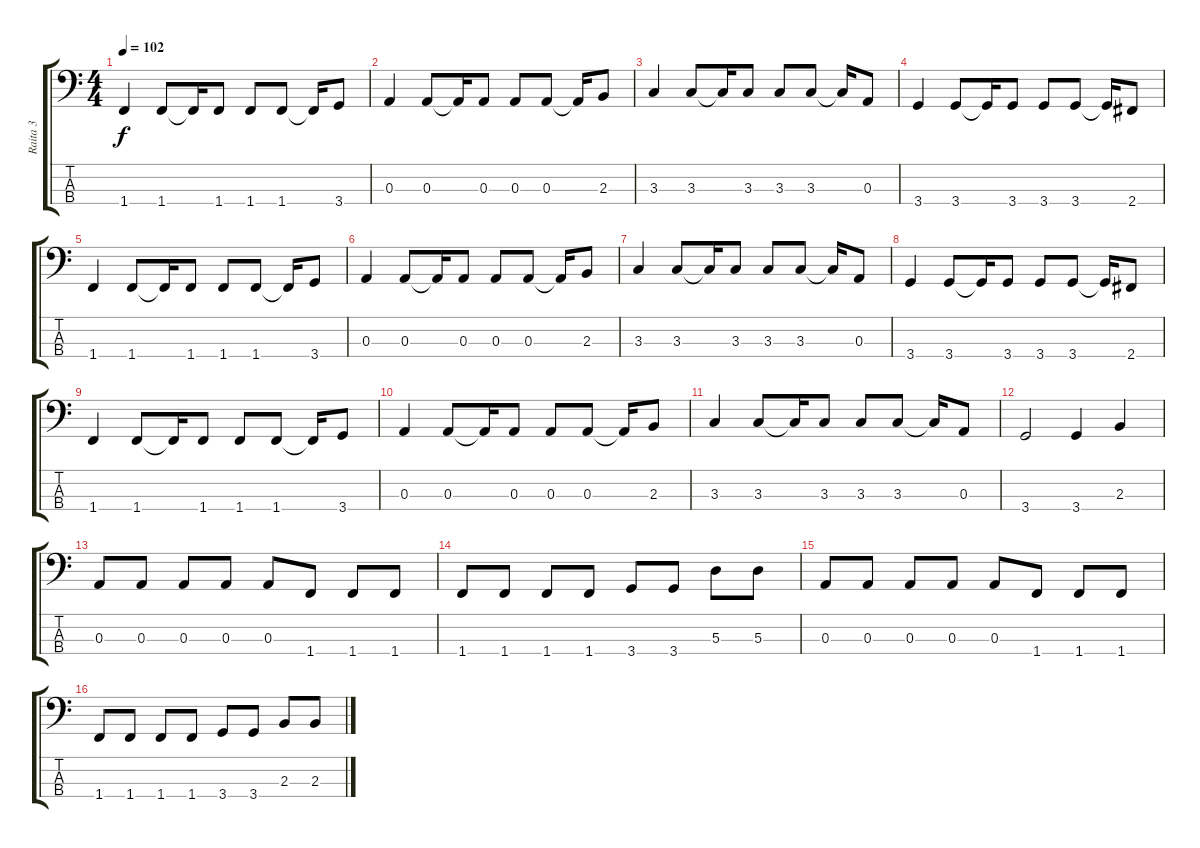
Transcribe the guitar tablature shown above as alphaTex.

\track ("Raita 3" "Raita 3") {instrument electricbassfinger}
\staff {score tabs}
\tuning (G2 D2 A1 E1) {hide}
\ts (4 4)
\tempo 102
\clef f4
\ks c
1.4.4{dy f} 1.4.8 1.4{t}.16 1.4.8 1.4.8 1.4.8 1.4{t}.16 3.4.8 |
0.3.4 0.3.8 0.3{t}.16 0.3.8 0.3.8 0.3.8 0.3{t}.16 2.3.8 |
3.3.4 3.3.8 3.3{t}.16 3.3.8 3.3.8 3.3.8 3.3{t}.16 0.3.8 |
3.4.4 3.4.8 3.4{t}.16 3.4.8 3.4.8 3.4.8 3.4{t}.16 2.4.8 |
1.4.4 1.4.8 1.4{t}.16 1.4.8 1.4.8 1.4.8 1.4{t}.16 3.4.8 |
0.3.4 0.3.8 0.3{t}.16 0.3.8 0.3.8 0.3.8 0.3{t}.16 2.3.8 |
3.3.4 3.3.8 3.3{t}.16 3.3.8 3.3.8 3.3.8 3.3{t}.16 0.3.8 |
3.4.4 3.4.8 3.4{t}.16 3.4.8 3.4.8 3.4.8 3.4{t}.16 2.4.8 |
1.4.4 1.4.8 1.4{t}.16 1.4.8 1.4.8 1.4.8 1.4{t}.16 3.4.8 |
0.3.4 0.3.8 0.3{t}.16 0.3.8 0.3.8 0.3.8 0.3{t}.16 2.3.8 |
3.3.4 3.3.8 3.3{t}.16 3.3.8 3.3.8 3.3.8 3.3{t}.16 0.3.8 |
3.4.2 3.4.4 2.3.4 |
0.3.8 0.3.8 0.3.8 0.3.8 0.3.8 1.4.8 1.4.8 1.4.8 |
1.4.8 1.4.8 1.4.8 1.4.8 3.4.8 3.4.8 5.3.8 5.3.8 |
0.3.8 0.3.8 0.3.8 0.3.8 0.3.8 1.4.8 1.4.8 1.4.8 |
1.4.8 1.4.8 1.4.8 1.4.8 3.4.8 3.4.8 2.3.8 2.3.8
